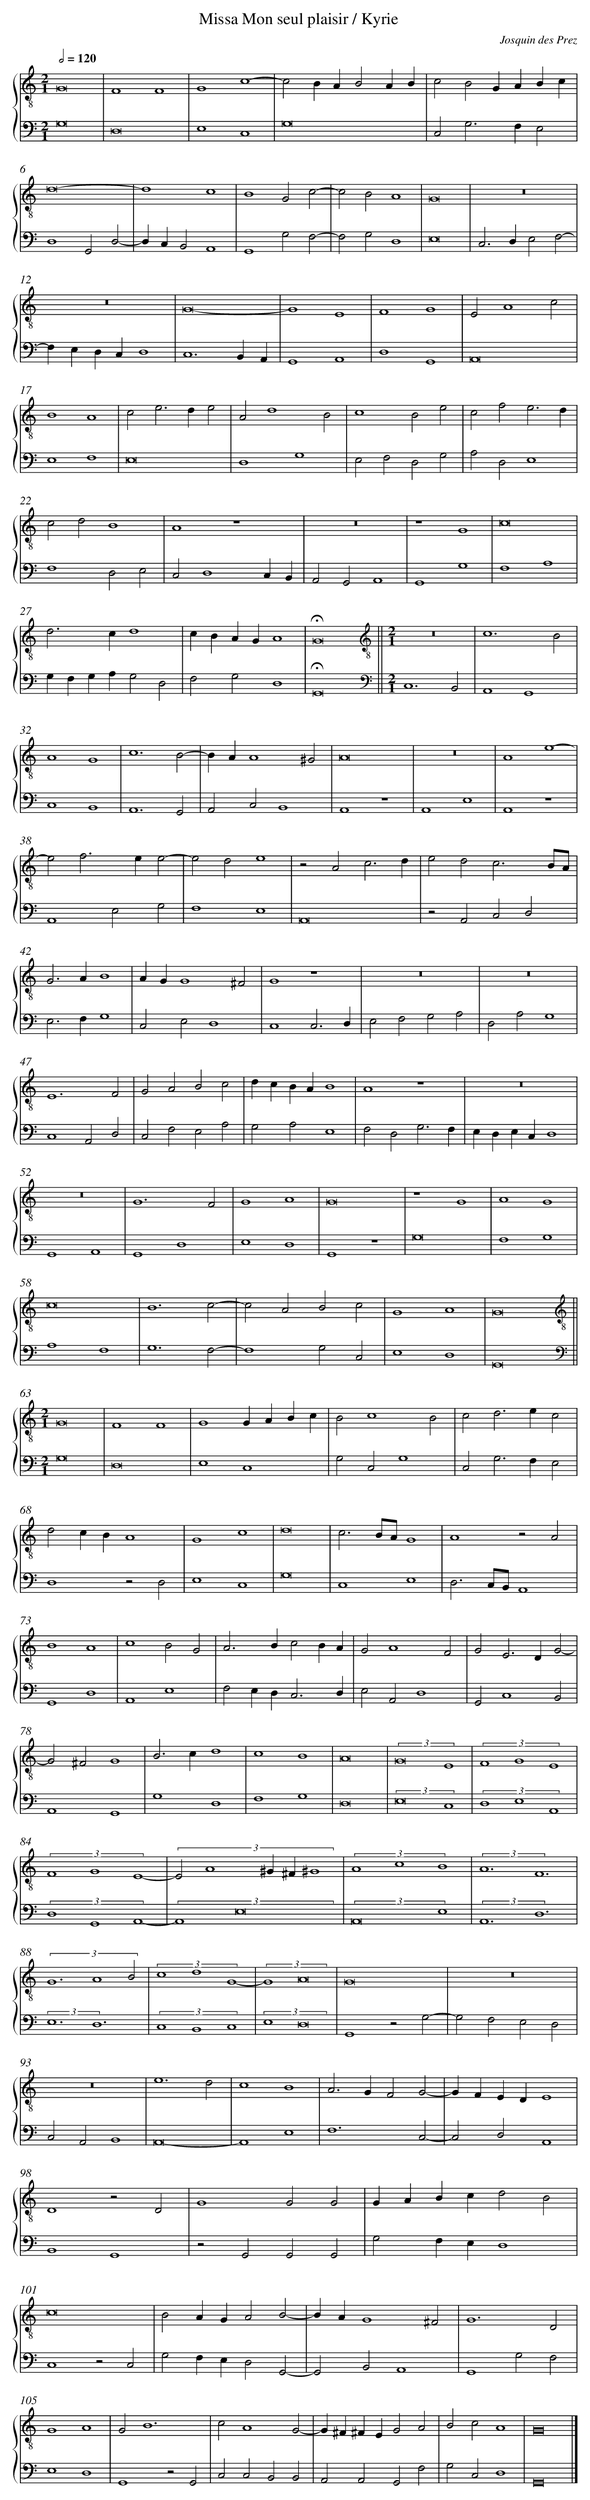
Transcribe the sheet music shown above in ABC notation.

X:1
T:Missa Mon seul plaisir / Kyrie
C: Josquin des Prez
L: 1/4
M: 2/1
Q: 1/2=120
%%staves {1 2}
V: 1 clef=treble-8
V: 2 clef=bass
K: C
[V:1] G8 |
[V:2] G,8 |
[V:1] F4F4 |
[V:2] D,8 |
[V:1] G4c4- |
[V:2] E,4C,4 |
[V:1] c2BAB2AB |
[V:2] G,8 |
[V:1] c2B2GABc |
[V:2] C,2G,3F,E,2 |
[V:1] d8- |
[V:2] D,4G,,2D,2- |
[V:1] d4c4 |
[V:2] D,C,B,,2A,,4 |
[V:1] B4G2c2- |
[V:2] G,,4G,2F,2- |
[V:1] c2B2A4 |
[V:2] F,2G,2D,4 |
[V:1] G8 |
[V:2] E,8 |
[V:1] z8 |
[V:2] C,3D,E,2F,2- |
[V:1] z8 |
[V:2] F,E,D,C,D,4 |
[V:1] G8- |
[V:2] C,6B,,A,, |
[V:1] G4E4 |
[V:2] G,,4A,,4 |
[V:1] F4G4 |
[V:2] D,4G,,4 |
[V:1] E2A4c2 |
[V:2] A,,8 |
[V:1] B4A4 |
[V:2] E,4F,4 |
[V:1] c2e3de2 |
[V:2] E,8 |
[V:1] A2d4B2 |
[V:2] D,4G,4 |
[V:1] c4B2e2 |
[V:2] E,2F,2D,2G,2 |
[V:1] c2f2e3d |
[V:2] A,2D,2E,4 |
[V:1] c2d2B4 |
[V:2] F,4D,2E,2 |
[V:1] A4z4 |
[V:2] C,2D,4C,B,, |
[V:1] z8 |
[V:2] A,,2G,,2A,,4 |
[V:1] z4G4 |
[V:2] G,,4G,4 |
[V:1] c8 |
[V:2] F,4A,4 |
[V:1] d3cd4 |
[V:2] G,F,G,A,G,2D,2 |
[V:1] cBAGA4 |
[V:2] F,2G,2D,4 |
[V:1] !fermata!G8 ||
[V:2] !fermata!G,,8 ||
[V:1]  [K:C] [K:clef=treble-8][M:2/1]z8 |
[V:2]  [K:C] [K:clef=bass][M:2/1]C,6B,,2 |
[V:1] c6B2 |
[V:2] A,,4G,,4 |
[V:1] A4G4 |
[V:2] C,4B,,4 |
[V:1] c6B2- |
[V:2] A,,6G,,2 |
[V:1] BAA4^G2 |
[V:2] A,,2C,2B,,4 |
[V:1] A8 |
[V:2] A,,4z4 |
[V:1] z8 |
[V:2] A,,4E,4 |
[V:1] A4e4- |
[V:2] A,,4z4 |
[V:1] e2f3ee2- |
[V:2] A,,4E,2G,2 |
[V:1] e2d2e4 |
[V:2] F,4E,4 |
[V:1] z2A2c3d |
[V:2] A,,8 |
[V:1] e2d2c3B/A/ |
[V:2] z2A,,2C,2D,2 |
[V:1] G3AB4 |
[V:2] E,3F,G,4 |
[V:1] AGG4^F2 |
[V:2] C,2E,2D,4 |
[V:1] G4z4 |
[V:2] C,4C,3D, |
[V:1] z8 |
[V:2] E,2F,2G,2A,2 |
[V:1] z8 |
[V:2] D,2A,2G,4 |
[V:1] E6F2 |
[V:2] C,4A,,2D,2 |
[V:1] G2A2B2c2 |
[V:2] C,2F,2E,2A,2 |
[V:1] dcBAB4 |
[V:2] G,2A,2E,4 |
[V:1] A4z4 |
[V:2] F,2D,2G,3F, |
[V:1] z8 |
[V:2] E,D,E,C,D,4 |
[V:1] z8 |
[V:2] G,,4A,,4 |
[V:1] G6F2 |
[V:2] G,,4D,4 |
[V:1] G4A4 |
[V:2] E,4D,4 |
[V:1] G8 |
[V:2] G,,4z4 |
[V:1] z4G4 |
[V:2] G,8 |
[V:1] A4G4 |
[V:2] F,4G,4 |
[V:1] c8 |
[V:2] A,4F,4 |
[V:1] B6c2- |
[V:2] G,6F,2- |
[V:1] c2A2B2c2 |
[V:2] F,4G,2C,2 |
[V:1] G4A4 |
[V:2] E,4D,4 |
[V:1] G8 ||
[V:2] G,,8 ||
[V:1]  [K:C] [K:clef=treble-8][M:2/1]G8 |
[V:2]  [K:C] [K:clef=bass][M:2/1]G,8 |
[V:1] F4F4 |
[V:2] D,8 |
[V:1] G4GABc |
[V:2] E,4C,4 |
[V:1] B2c4B2 |
[V:2] G,2C,2G,4 |
[V:1] c2d3ec2 |
[V:2] C,2G,3F,E,2 |
[V:1] d2cBA4 |
[V:2] D,4z2D,2 |
[V:1] G4c4 |
[V:2] E,4C,4 |
[V:1] d8 |
[V:2] G,8 |
[V:1] c3B/A/G4 |
[V:2] C,4E,4 |
[V:1] A4z2A2 |
[V:2] D,3C,/B,,/A,,4 |
[V:1] B4A4 |
[V:2] G,,4D,4 |
[V:1] c4B2G2 |
[V:2] A,,4E,4 |
[V:1] A3Bc2BA |
[V:2] F,2E,D,C,3D, |
[V:1] G2A4F2 |
[V:2] E,2A,,2D,4 |
[V:1] G2E3DG2- |
[V:2] G,,2C,4B,,2 |
[V:1] G2^F2G4 |
[V:2] A,,4G,,4 |
[V:1] B3cd4 |
[V:2] G,4D,4 |
[V:1] c4B4 |
[V:2] F,4G,4 |
[V:1] A8 |
[V:2] D,8 |
[V:1] (3:2:2G8E4 |
[V:2] (3:2:2E,8C,4 |
[V:1] (3F4G4E4 |
[V:2] (3D,4E,4A,,4 |
[V:1] (3F4G4E4- |
[V:2] (3D,4G,,4A,,4- |
[V:1] (3:2:5E2A4^G ^F^G4 |
[V:2] (3:2:2A,,4E,8 |
[V:1] (3A4c4B4 |
[V:2] (3:2:2A,,8E,4 |
[V:1] (3:2:2A6F6 |
[V:2] (3:2:2A,,6D,6 |
[V:1] (3G6A4B2 |
[V:2] (3:2:2E,6D,6 |
[V:1] (3c4d4G4- |
[V:2] (3C,4B,,4C,4 |
[V:1] (3:2:2G4A8 |
[V:2] (3:2:2E,4D,8 |
[V:1] G8 |
[V:2] G,,4z2G,2- |
[V:1] z8 |
[V:2] G,2F,2E,2D,2 |
[V:1] z8 |
[V:2] C,2A,,2B,,4 |
[V:1] e6d2 |
[V:2] A,,8- |
[V:1] c4B4 |
[V:2] A,,4E,4 |
[V:1] A3GF2G2- |
[V:2] F,6C,2- |
[V:1] GFEDE4 |
[V:2] C,2D,2A,,4 |
[V:1] D4z2D2 |
[V:2] B,,4G,,4 |
[V:1] G4G2G2 |
[V:2] z2G,,2G,,2G,,2 |
[V:1] GABcd2B2 |
[V:2] G,2F,E,D,4 |
[V:1] c8 |
[V:2] C,4z2C,2 |
[V:1] B2AGA2B2- |
[V:2] G,2F,E,D,2G,,2- |
[V:1] BAG4^F2 |
[V:2] G,,2B,,2A,,4 |
[V:1] G6D2 |
[V:2] G,,4G,2F,2 |
[V:1] G4A4 |
[V:2] E,4D,4 |
[V:1] G2B6 |
[V:2] G,,4z2G,,2 |
[V:1] c2A4G2- |
[V:2] C,2C,2B,,2B,,2 |
[V:1] G^F^FEG2A2 |
[V:2] A,,2A,,2G,,2F,2 |
[V:1] B2c2A4 |
[V:2] G,2C,2D,4 |
[V:1] G8 |]
[V:2] G,,8 |]
